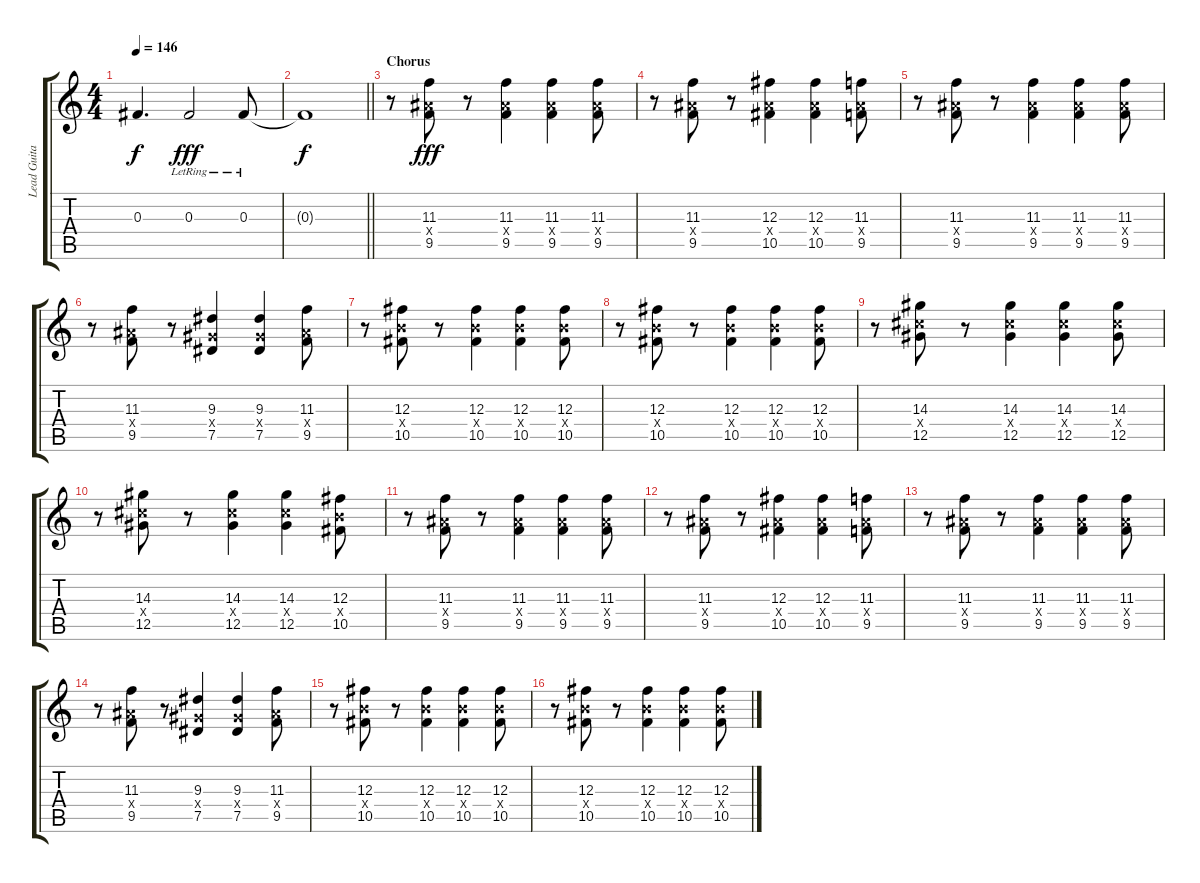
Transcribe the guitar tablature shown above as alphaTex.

\track ("Lead Guitar" "Lead Guita") {instrument electricguitarclean}
\staff {score tabs}
\tuning (Eb4 Bb3 Gb3 Db3 Ab2 Db2) {hide}
\ts (4 4)
\tempo 146
\clef g2
\ks c
0.3{t}.4{d dy f} 0.3{lr}.2{dy fff} 0.3{lr}.8 |
\barLineRight lightlight
0.3{t}.1{dy f} |
\section ("" "Chorus")
r.8{volume 10} (11.3 9.4{x} 9.5).8{dy fff} r.8 (11.3 9.4{x} 9.5).4 (11.3 9.4{x} 9.5).4 (11.3 9.4{x} 9.5).8 |
r.8 (11.3 9.4{x} 9.5).8 r.8 (12.3 9.4{x} 10.5).4 (12.3 9.4{x} 10.5).4 (11.3 9.4{x} 9.5).8 |
r.8 (11.3 9.4{x} 9.5).8 r.8 (11.3 9.4{x} 9.5).4 (11.3 9.4{x} 9.5).4 (11.3 9.4{x} 9.5).8 |
r.8 (11.3 9.4{x} 9.5).8 r.8 (9.3 7.4{x} 7.5).4 (9.3 7.4{x} 7.5).4 (11.3 9.4{x} 9.5).8 |
r.8 (12.3 10.4{x} 10.5).8 r.8 (12.3 10.4{x} 10.5).4 (12.3 10.4{x} 10.5).4 (12.3 10.4{x} 10.5).8 |
r.8 (12.3 10.4{x} 10.5).8 r.8 (12.3 10.4{x} 10.5).4 (12.3 10.4{x} 10.5).4 (12.3 10.4{x} 10.5).8 |
r.8 (14.3 12.4{x} 12.5).8 r.8 (14.3 12.4{x} 12.5).4 (14.3 12.4{x} 12.5).4 (14.3 12.4{x} 12.5).8 |
r.8 (14.3 12.4{x} 12.5).8 r.8 (14.3 12.4{x} 12.5).4 (14.3 12.4{x} 12.5).4 (12.3 10.4{x} 10.5).8 |
r.8 (11.3 9.4{x} 9.5).8 r.8 (11.3 9.4{x} 9.5).4 (11.3 9.4{x} 9.5).4 (11.3 9.4{x} 9.5).8 |
r.8 (11.3 9.4{x} 9.5).8 r.8 (12.3 9.4{x} 10.5).4 (12.3 9.4{x} 10.5).4 (11.3 9.4{x} 9.5).8 |
r.8 (11.3 9.4{x} 9.5).8 r.8 (11.3 9.4{x} 9.5).4 (11.3 9.4{x} 9.5).4 (11.3 9.4{x} 9.5).8 |
r.8 (11.3 9.4{x} 9.5).8 r.8 (9.3 7.4{x} 7.5).4 (9.3 7.4{x} 7.5).4 (11.3 9.4{x} 9.5).8 |
r.8 (12.3 10.4{x} 10.5).8 r.8 (12.3 10.4{x} 10.5).4 (12.3 10.4{x} 10.5).4 (12.3 10.4{x} 10.5).8 |
r.8 (12.3 10.4{x} 10.5).8 r.8 (12.3 10.4{x} 10.5).4 (12.3 10.4{x} 10.5).4 (12.3 10.4{x} 10.5).8
